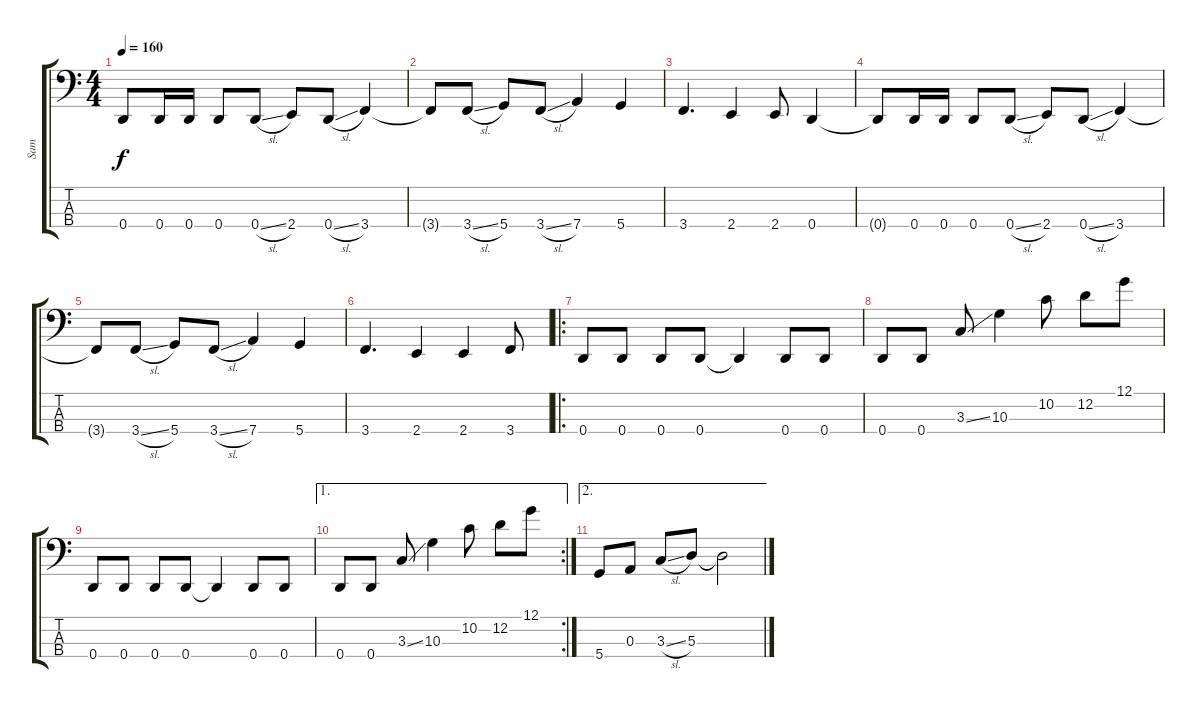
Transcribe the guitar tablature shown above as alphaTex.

\track ("Sam" "Sam") {instrument electricbasspick}
\staff {score tabs}
\tuning (G2 D2 A1 D1) {hide}
\ts (4 4)
\tempo 160
\clef f4
\ks c
0.4{t}.8{dy f} 0.4.16 0.4.16 0.4.8 0.4{sl}.8 2.4.8 0.4{sl}.8 3.4.4 |
3.4{t}.8 3.4{sl}.8 5.4.8 3.4{sl}.8 7.4.4 5.4.4 |
3.4.4{d} 2.4.4 2.4.8 0.4.4 |
0.4{t}.8 0.4.16 0.4.16 0.4.8 0.4{sl}.8 2.4.8 0.4{sl}.8 3.4.4 |
3.4{t}.8 3.4{sl}.8 5.4.8 3.4{sl}.8 7.4.4 5.4.4 |
3.4.4{d} 2.4.4 2.4.4 3.4.8 |
\ro
0.4.8 0.4.8 0.4.8 0.4.8 0.4{t}.4 0.4.8 0.4.8 |
0.4.8 0.4.8 3.3{ss}.8 10.3.4 10.2.8 12.2.8 12.1.8 |
0.4.8 0.4.8 0.4.8 0.4.8 0.4{t}.4 0.4.8 0.4.8 |
\ae 1
\rc 2
0.4.8 0.4.8 3.3{ss}.8 10.3.4 10.2.8 12.2.8 12.1.8 |
\ae 2
5.4.8 0.3.8 3.3{sl}.8 5.3.8 5.3{t}.2
